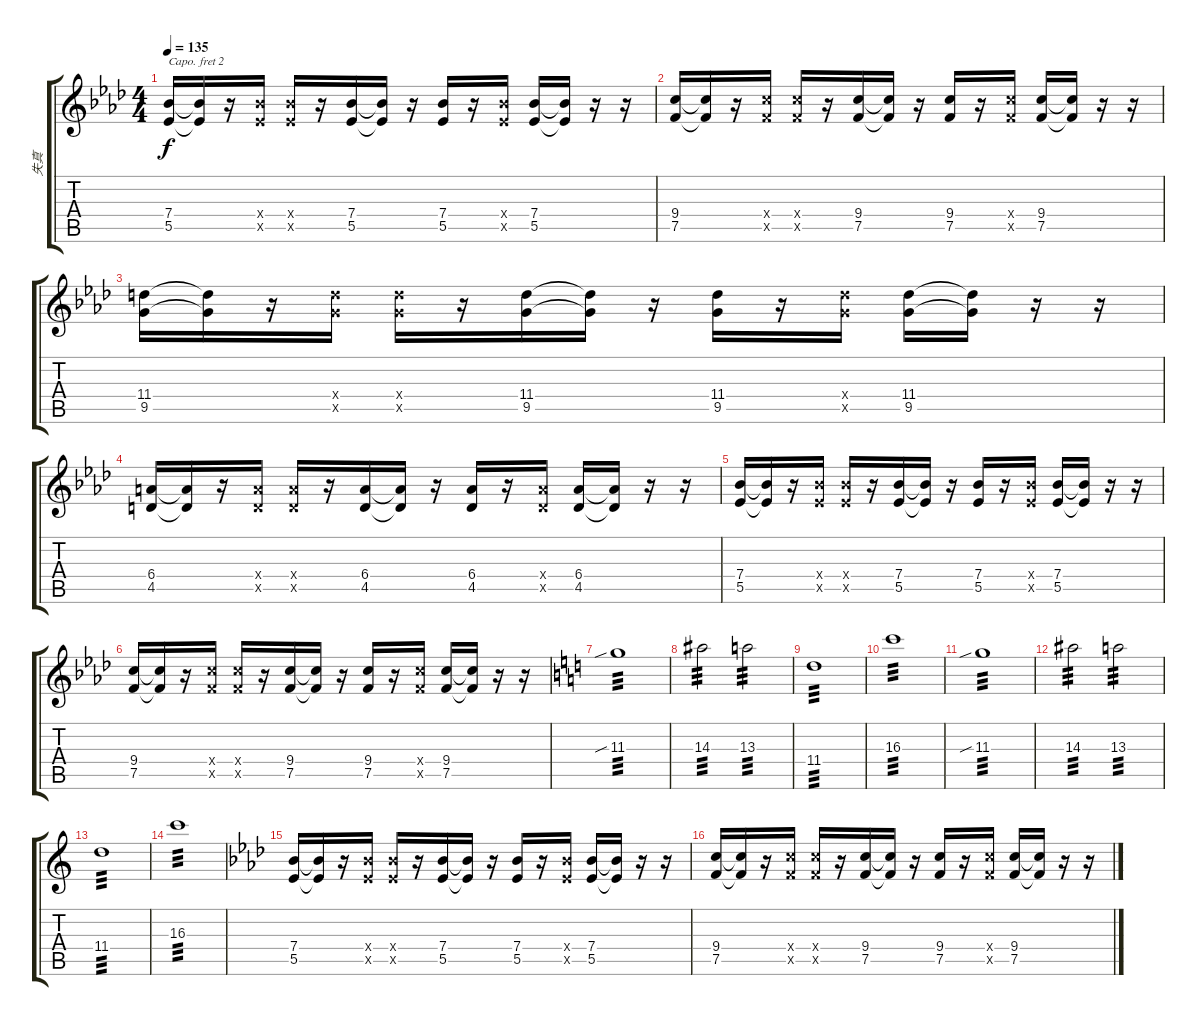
\track ("失真" "失真") {instrument distortionguitar}
\staff {score tabs}
\capo 2
\tuning (Eb4 Bb3 Gb3 Db3 Ab2 Eb2) {hide}
\ts (4 4)
\tempo 135
\clef g2
\ks ab
(7.4 5.5).16{dy f} (7.4{t} 5.5{t}).16 r.16 (7.4{x} 5.5{x}).16 (7.4{x} 5.5{x}).16 r.16 (7.4 5.5).16 (7.4{t} 5.5{t}).16 r.16 (7.4 5.5).16 r.16 (7.4{x} 5.5{x}).16 (7.4 5.5).16 (7.4{t} 5.5{t}).16 r.16 r.16 |
(9.4 7.5).16 (9.4{t} 7.5{t}).16 r.16 (9.4{x} 7.5{x}).16 (9.4{x} 7.5{x}).16 r.16 (9.4 7.5).16 (9.4{t} 7.5{t}).16 r.16 (9.4 7.5).16 r.16 (9.4{x} 7.5{x}).16 (9.4 7.5).16 (9.4{t} 7.5{t}).16 r.16 r.16 |
(11.4 9.5).16 (11.4{t} 9.5{t}).16 r.16 (11.4{x} 9.5{x}).16 (11.4{x} 9.5{x}).16 r.16 (11.4 9.5).16 (11.4{t} 9.5{t}).16 r.16 (11.4 9.5).16 r.16 (11.4{x} 9.5{x}).16 (11.4 9.5).16 (11.4{t} 9.5{t}).16 r.16 r.16 |
(6.4 4.5).16 (6.4{t} 4.5{t}).16 r.16 (6.4{x} 4.5{x}).16 (6.4{x} 4.5{x}).16 r.16 (6.4 4.5).16 (6.4{t} 4.5{t}).16 r.16 (6.4 4.5).16 r.16 (6.4{x} 4.5{x}).16 (6.4 4.5).16 (6.4{t} 4.5{t}).16 r.16 r.16 |
(7.4 5.5).16 (7.4{t} 5.5{t}).16 r.16 (7.4{x} 5.5{x}).16 (7.4{x} 5.5{x}).16 r.16 (7.4 5.5).16 (7.4{t} 5.5{t}).16 r.16 (7.4 5.5).16 r.16 (7.4{x} 5.5{x}).16 (7.4 5.5).16 (7.4{t} 5.5{t}).16 r.16 r.16 |
(9.4 7.5).16 (9.4{t} 7.5{t}).16 r.16 (9.4{x} 7.5{x}).16 (9.4{x} 7.5{x}).16 r.16 (9.4 7.5).16 (9.4{t} 7.5{t}).16 r.16 (9.4 7.5).16 r.16 (9.4{x} 7.5{x}).16 (9.4 7.5).16 (9.4{t} 7.5{t}).16 r.16 r.16 |
\ks c
11.3{sib}.1{tp 3} |
14.3.2{tp 3} 13.3.2{tp 3} |
11.4.1{tp 3} |
16.3.1{tp 3} |
11.3{sib}.1{tp 3} |
14.3.2{tp 3} 13.3.2{tp 3} |
11.4.1{tp 3} |
16.3.1{tp 3} |
\ks ab
(7.4 5.5).16 (7.4{t} 5.5{t}).16 r.16 (7.4{x} 5.5{x}).16 (7.4{x} 5.5{x}).16 r.16 (7.4 5.5).16 (7.4{t} 5.5{t}).16 r.16 (7.4 5.5).16 r.16 (7.4{x} 5.5{x}).16 (7.4 5.5).16 (7.4{t} 5.5{t}).16 r.16 r.16 |
(9.4 7.5).16 (9.4{t} 7.5{t}).16 r.16 (9.4{x} 7.5{x}).16 (9.4{x} 7.5{x}).16 r.16 (9.4 7.5).16 (9.4{t} 7.5{t}).16 r.16 (9.4 7.5).16 r.16 (9.4{x} 7.5{x}).16 (9.4 7.5).16 (9.4{t} 7.5{t}).16 r.16 r.16
